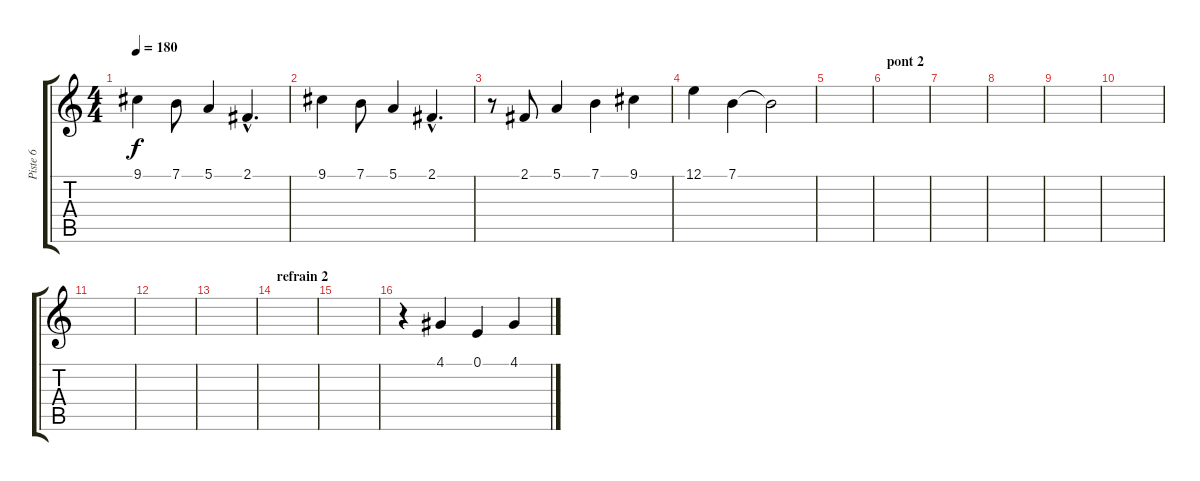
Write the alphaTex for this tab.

\track ("Piste 6" "Piste 6") {instrument choiraahs}
\staff {score tabs}
\tuning (E4 B3 G3 D3 A2 E2) {hide}
\ts (4 4)
\tempo 180
\clef g2
\ks c
9.1.4{dy f} 7.1.8 5.1.4 2.1{hac}.4{d} |
9.1.4 7.1.8 5.1.4 2.1{hac}.4{d} |
r.8 2.1.8 5.1.4 7.1.4 9.1.4 |
12.1.4 7.1.4 7.1{t}.2 |
|
\section ("" "pont 2")
|
|
|
|
|
|
|
|
\section ("" "refrain 2")
|
|
r.4 4.1.4 0.1.4 4.1.4
